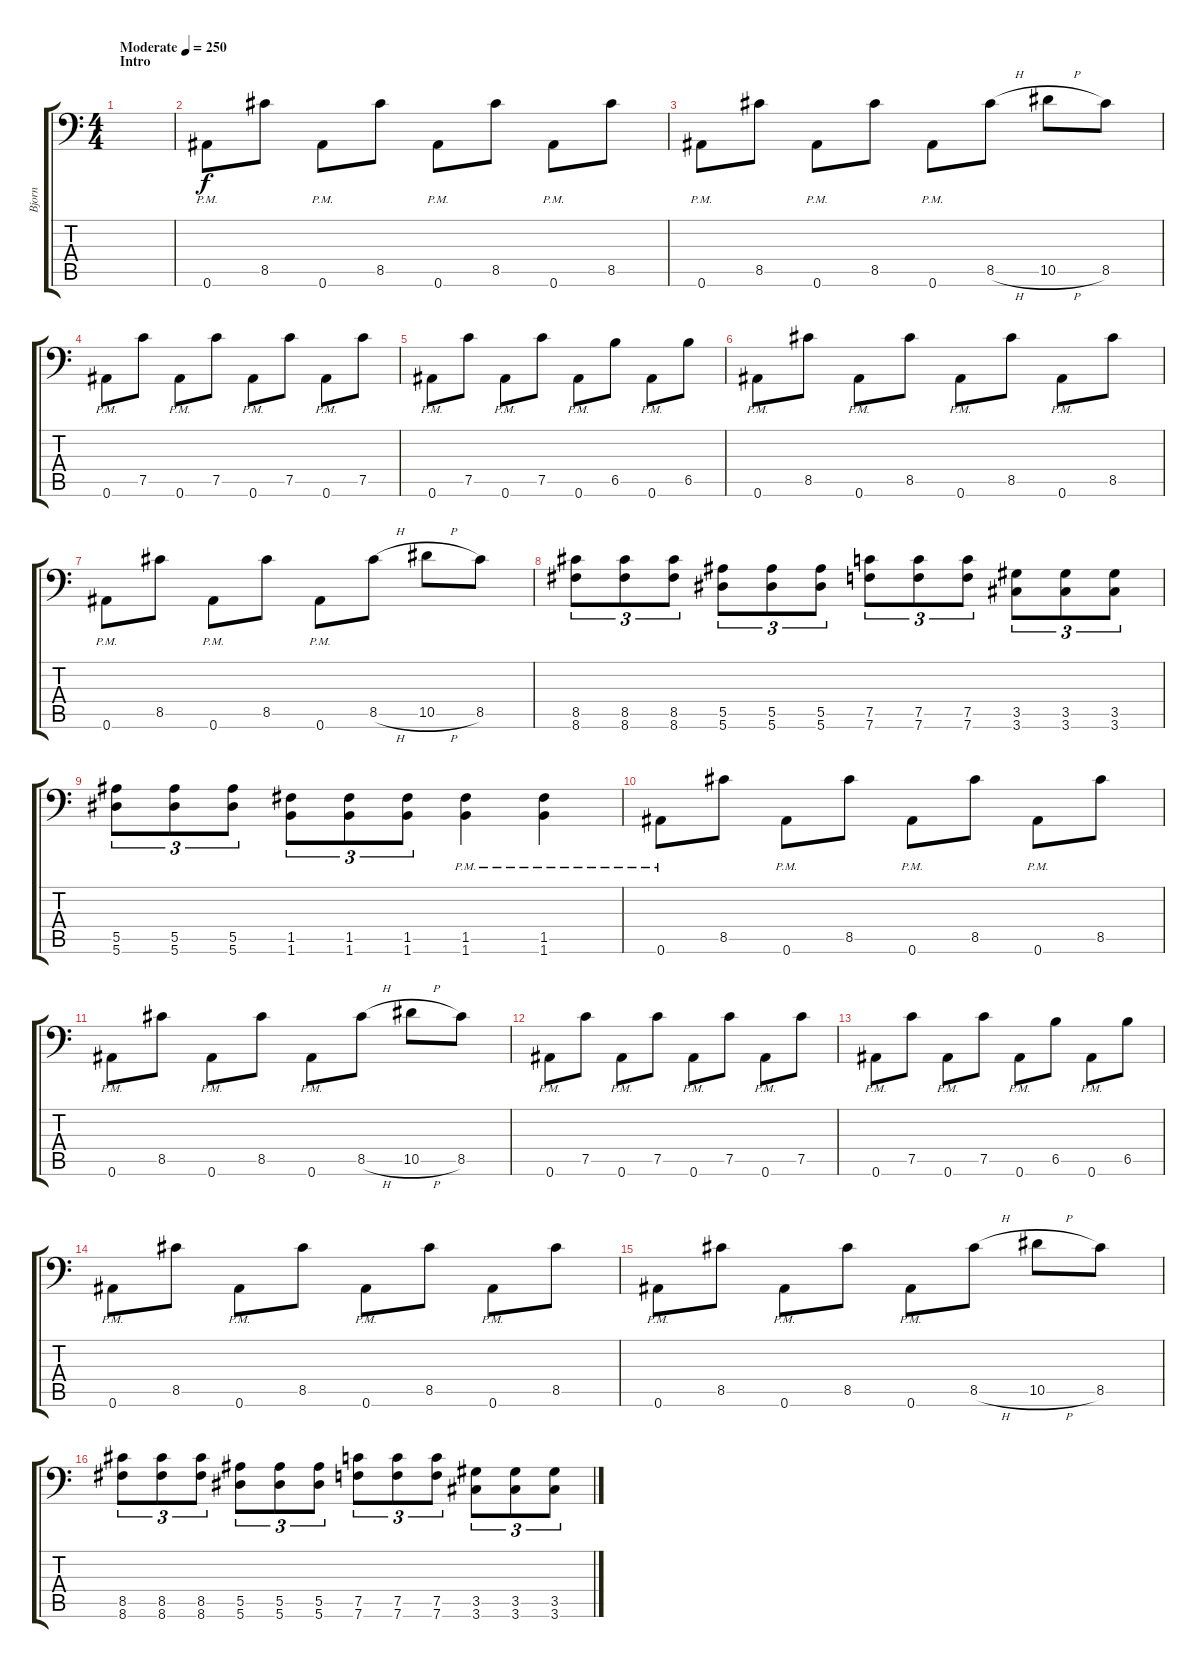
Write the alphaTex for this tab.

\track ("Bjorn" "Bjorn") {instrument distortionguitar}
\staff {score tabs}
\tuning (C4 G3 Eb3 Bb2 F2 Bb1) {hide}
\ts (4 4)
\section ("" "Intro")
\tempo (250 "Moderate")
\clef f4
\ks c
|
0.6{pm}.8 8.5.8 0.6{pm}.8 8.5.8 0.6{pm}.8 8.5.8 0.6{pm}.8 8.5.8 |
0.6{pm}.8 8.5.8 0.6{pm}.8 8.5.8 0.6{pm}.8 8.5{h}.8 10.5{h}.8 8.5.8 |
0.6{pm}.8 7.5.8 0.6{pm}.8 7.5.8 0.6{pm}.8 7.5.8 0.6{pm}.8 7.5.8 |
0.6{pm}.8 7.5.8 0.6{pm}.8 7.5.8 0.6{pm}.8 6.5.8 0.6{pm}.8 6.5.8 |
0.6{pm}.8 8.5.8 0.6{pm}.8 8.5.8 0.6{pm}.8 8.5.8 0.6{pm}.8 8.5.8 |
0.6{pm}.8 8.5.8 0.6{pm}.8 8.5.8 0.6{pm}.8 8.5{h}.8 10.5{h}.8 8.5.8 |
(8.5 8.6).8{tu (3 2)} (8.5 8.6).8{tu (3 2)} (8.5 8.6).8{tu (3 2)} (5.5 5.6).8{tu (3 2)} (5.5 5.6).8{tu (3 2)} (5.5 5.6).8{tu (3 2)} (7.5 7.6).8{tu (3 2)} (7.5 7.6).8{tu (3 2)} (7.5 7.6).8{tu (3 2)} (3.5 3.6).8{tu (3 2)} (3.5 3.6).8{tu (3 2)} (3.5 3.6).8{tu (3 2)} |
(5.5 5.6).8{tu (3 2)} (5.5 5.6).8{tu (3 2)} (5.5 5.6).8{tu (3 2)} (1.5 1.6).8{tu (3 2)} (1.5 1.6).8{tu (3 2)} (1.5 1.6).8{tu (3 2)} (1.5{pm} 1.6{pm}).4 (1.5{pm} 1.6{pm}).4 |
0.6{pm}.8 8.5.8 0.6{pm}.8 8.5.8 0.6{pm}.8 8.5.8 0.6{pm}.8 8.5.8 |
0.6{pm}.8 8.5.8 0.6{pm}.8 8.5.8 0.6{pm}.8 8.5{h}.8 10.5{h}.8 8.5.8 |
0.6{pm}.8 7.5.8 0.6{pm}.8 7.5.8 0.6{pm}.8 7.5.8 0.6{pm}.8 7.5.8 |
0.6{pm}.8 7.5.8 0.6{pm}.8 7.5.8 0.6{pm}.8 6.5.8 0.6{pm}.8 6.5.8 |
0.6{pm}.8 8.5.8 0.6{pm}.8 8.5.8 0.6{pm}.8 8.5.8 0.6{pm}.8 8.5.8 |
0.6{pm}.8 8.5.8 0.6{pm}.8 8.5.8 0.6{pm}.8 8.5{h}.8 10.5{h}.8 8.5.8 |
(8.5 8.6).8{tu (3 2)} (8.5 8.6).8{tu (3 2)} (8.5 8.6).8{tu (3 2)} (5.5 5.6).8{tu (3 2)} (5.5 5.6).8{tu (3 2)} (5.5 5.6).8{tu (3 2)} (7.5 7.6).8{tu (3 2)} (7.5 7.6).8{tu (3 2)} (7.5 7.6).8{tu (3 2)} (3.5 3.6).8{tu (3 2)} (3.5 3.6).8{tu (3 2)} (3.5 3.6).8{tu (3 2)}
